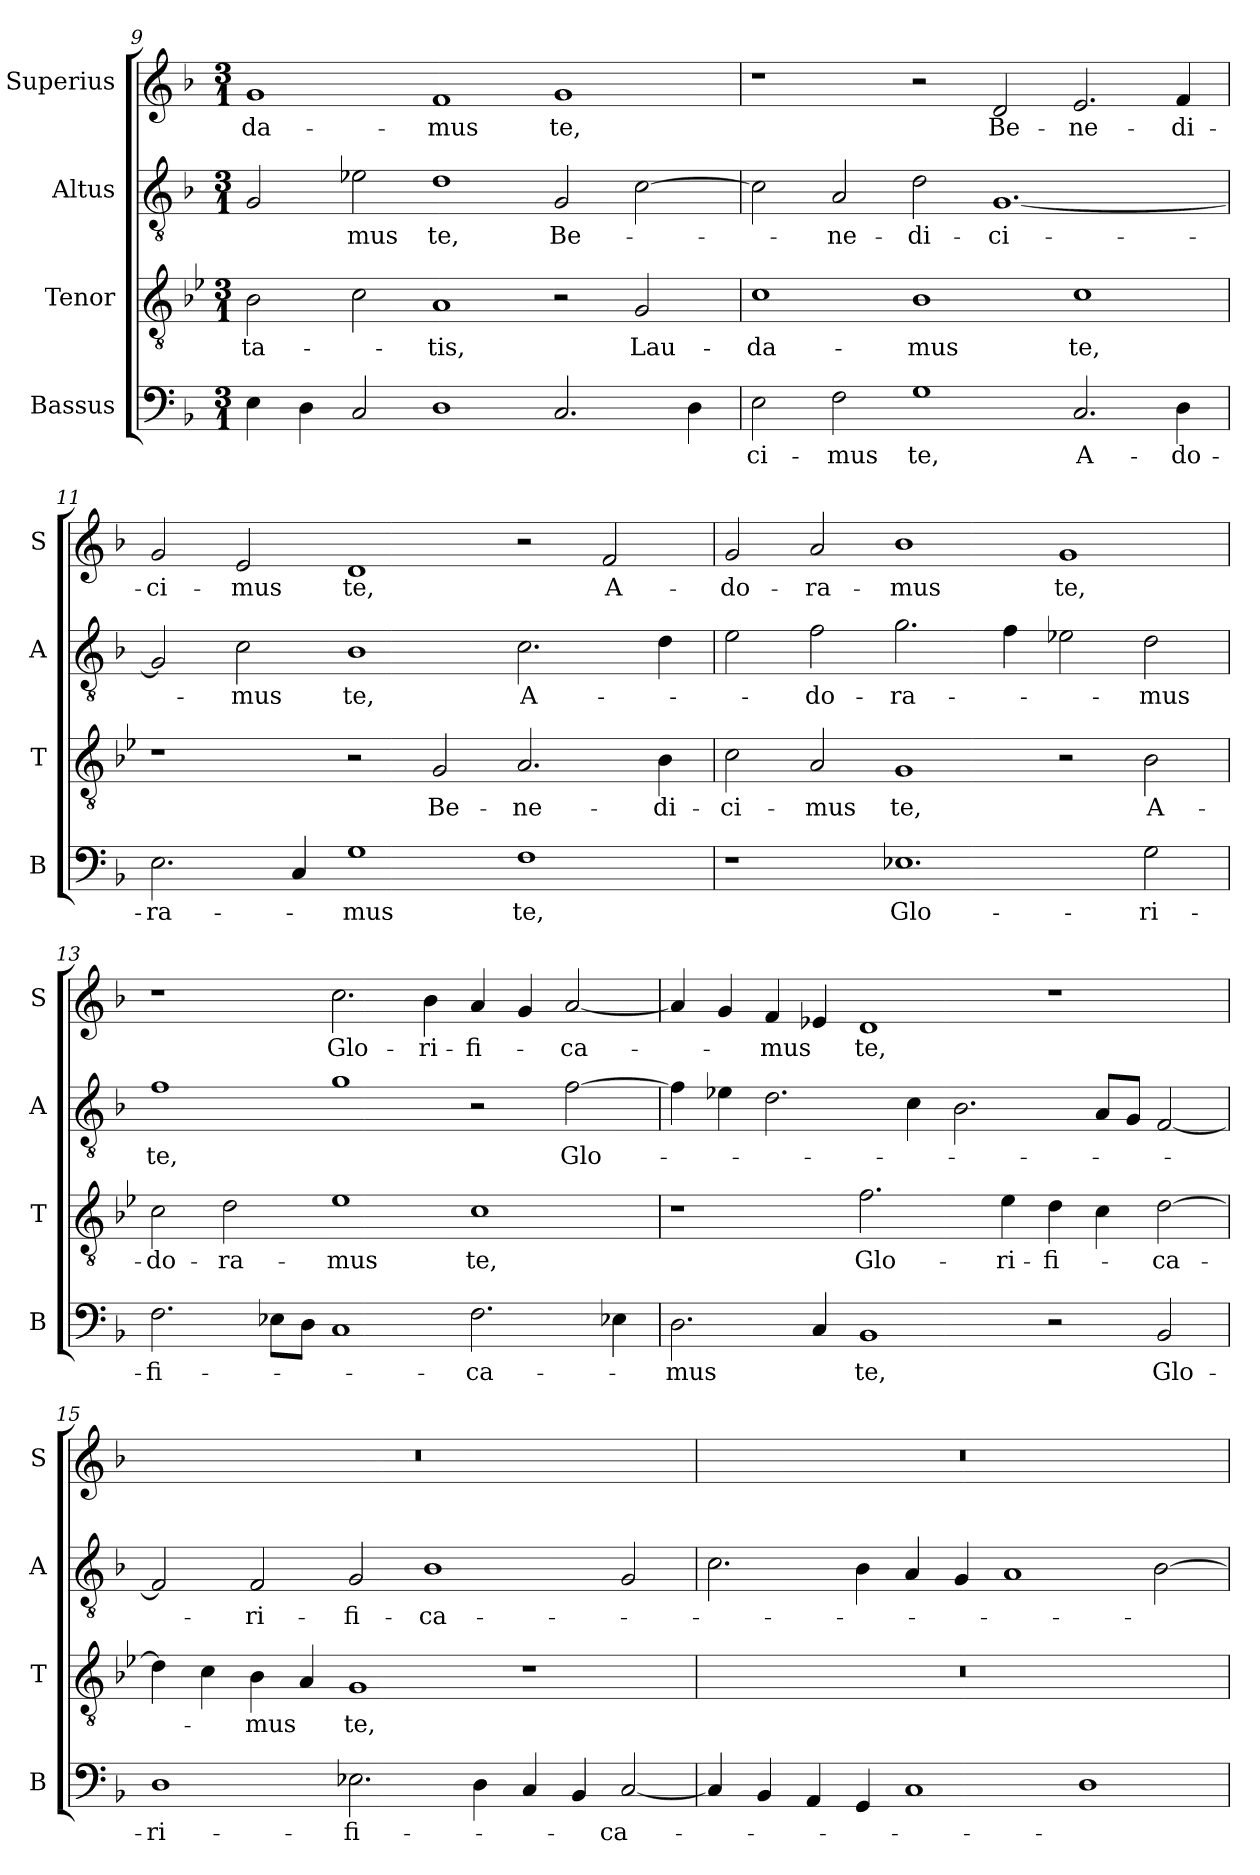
**kern	**text	**kern	**text	**kern	**text	**kern	**text
*part4	*part4	*part3	*part3	*part2	*part2	*part1	*part1
*staff4	*staff4	*staff3	*staff3	*staff2	*staff2	*staff1	*staff1
*I"Bassus	*	*I"Tenor	*	*I"Altus	*	*I"Superius	*
*I'B	*	*I'T	*	*I'A	*	*I'S	*
*clefF4	*	*clefGv2	*	*clefGv2	*	*clefG2	*
*k[b-]	*	*k[b-e-]	*	*k[b-]	*	*k[b-]	*
*M3/1	*	*M3/1	*	*M3/1	*	*M3/1	*
=9	=9	=9	=9	=9	=9	=9	=9
4E\	.	2B-\	-ta-	2G/	.	1g	-da-
4D\	.	.	.	.	.	.	.
2C/	.	2c\	.	2e-X\	-mus	.	.
1D	.	1A	-tis,	1d	te,	1f	-mus
2.C/	.	2r	.	2G/	Be-	1g	te,
.	.	2G/	Lau-	[2c\	.	.	.
4D\	.	.	.	.	.	.	.
=10	=10	=10	=10	=10	=10	=10	=10
2E\	-ci-	1c	-da-	2c\]	.	1r	.
2F\	-mus	.	.	2A/	-ne-	.	.
1G	te,	1B-	-mus	2d\	-di-	2r	.
.	.	.	.	[1.G	-ci-	2d/	Be-
2.C/	A-	1c	te,	.	.	2.e/	-ne-
4D\	-do-	.	.	.	.	4f/	-di-
=11	=11	=11	=11	=11	=11	=11	=11
2.E\	-ra-	1r	.	2G/]	.	2g/	-ci-
.	.	.	.	2c\	-mus	2e/	-mus
4C/	.	.	.	.	.	.	.
1G	-mus	2r	.	1B-	te,	1d	te,
.	.	2G/	Be-	.	.	.	.
1F	te,	2.A/	-ne-	2.c\	A-	2r	.
.	.	.	.	.	.	2f/	A-
.	.	4B-\	-di-	4d\	.	.	.
=12	=12	=12	=12	=12	=12	=12	=12
1r	.	2c\	-ci-	2e\	.	2g/	-do-
.	.	2A/	-mus	2f\	-do-	2a/	-ra-
1.E-X	Glo-	1G	te,	2.g\	-ra-	1b-	-mus
.	.	.	.	4f\	.	.	.
.	.	2r	.	2e-X\	.	1g	te,
2G\	-ri-	2B-\	A-	2d\	-mus	.	.
=13	=13	=13	=13	=13	=13	=13	=13
2.F\	-fi-	2c\	-do-	1f	te,	1r	.
.	.	2d\	-ra-	.	.	.	.
8E-X\L	.	.	.	.	.	.	.
8D\J	.	.	.	.	.	.	.
1C	.	1e-	-mus	1g	.	2.cc\	Glo-
.	.	.	.	.	.	4b-\	-ri-
2.F\	-ca-	1c	te,	2r	.	4a/	-fi-
.	.	.	.	.	.	4g/	.
.	.	.	.	[2f\	Glo-	[2a/	-ca-
4E-X\	.	.	.	.	.	.	.
=14	=14	=14	=14	=14	=14	=14	=14
2.D\	-mus	1r	.	4f\]	.	4a/]	.
.	.	.	.	4e-X\	.	4g/	.
.	.	.	.	2.d\	.	4f/	-mus
4C/	.	.	.	.	.	4e-X/	.
1BB-	te,	2.f\	Glo-	.	.	1d	te,
.	.	.	.	4c\	.	.	.
.	.	.	.	2.B-\	.	.	.
.	.	4e-\	-ri-	.	.	.	.
2r	.	4d\	-fi-	.	.	1r	.
.	.	4c\	.	8A/L	.	.	.
.	.	.	.	8G/J	.	.	.
2BB-/	Glo-	[2d\	-ca-	[2F/	.	.	.
=15	=15	=15	=15	=15	=15	=15	=15
1D	-ri-	4d\]	.	2F/]	.	0.r	.
.	.	4c\	.	.	.	.	.
.	.	4B-\	-mus	2F/	-ri-	.	.
.	.	4A/	.	.	.	.	.
2.E-X\	-fi-	1G	te,	2G/	-fi-	.	.
.	.	.	.	1B-	-ca-	.	.
4D\	.	.	.	.	.	.	.
4C/	.	1r	.	.	.	.	.
4BB-/	.	.	.	.	.	.	.
[2C/	-ca-	.	.	2G/	.	.	.
=16	=16	=16	=16	=16	=16	=16	=16
4C/]	.	0.r	.	2.c\	.	0.r	.
4BB-/	.	.	.	.	.	.	.
4AA/	.	.	.	.	.	.	.
4GG/	.	.	.	4B-\	.	.	.
1C	.	.	.	4A/	.	.	.
.	.	.	.	4G/	.	.	.
.	.	.	.	1A	.	.	.
1D	.	.	.	.	.	.	.
.	.	.	.	[2B-\	.	.	.
=	=	=	=	=	=	=	=
*-	*-	*-	*-	*-	*-	*-	*-
